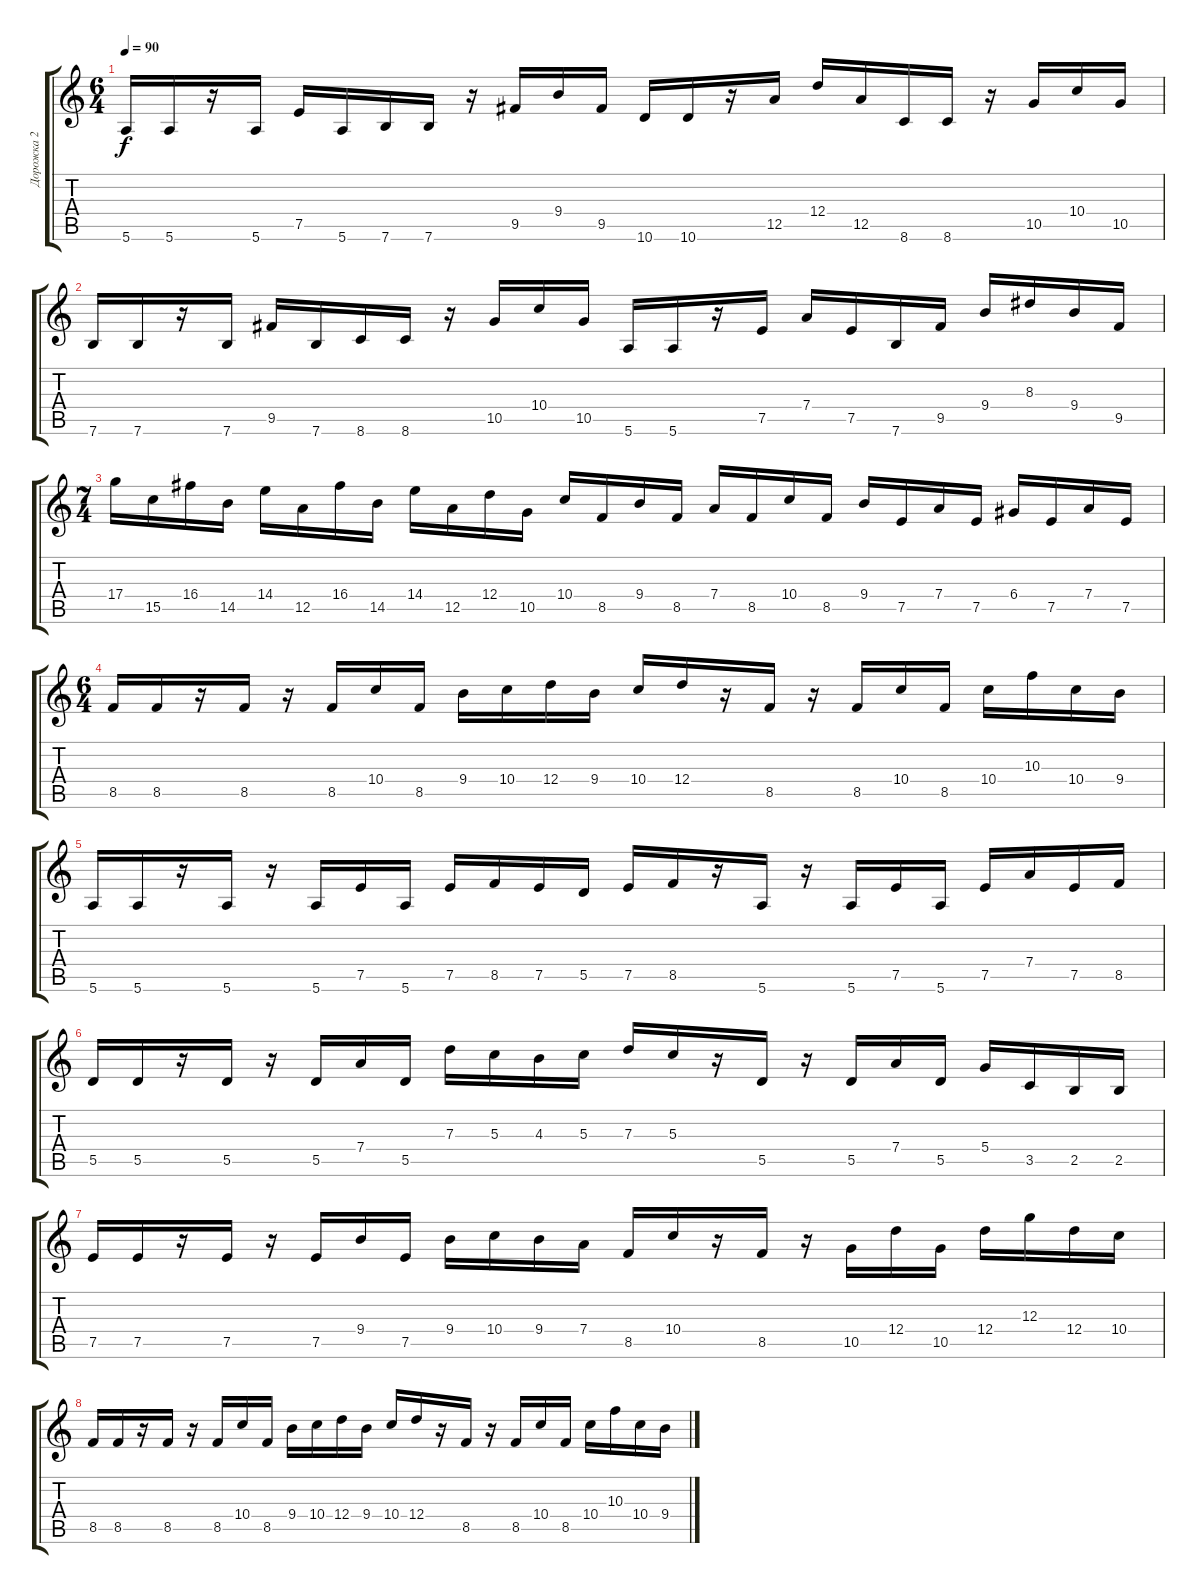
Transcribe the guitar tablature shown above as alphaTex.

\track ("Дорожка 2" "Дорожка 2") {instrument electricbasspick}
\staff {score tabs}
\tuning (E4 B3 G3 D3 A2 E2) {hide}
\ts (6 4)
\tempo 90
\clef g2
\ks c
5.6.16{dy f} 5.6.16 r.16 5.6.16 7.5.16 5.6.16 7.6.16 7.6.16 r.16 9.5.16 9.4.16 9.5.16 10.6.16 10.6.16 r.16 12.5.16 12.4.16 12.5.16 8.6.16 8.6.16 r.16 10.5.16 10.4.16 10.5.16 |
7.6.16 7.6.16 r.16 7.6.16 9.5.16 7.6.16 8.6.16 8.6.16 r.16 10.5.16 10.4.16 10.5.16 5.6.16 5.6.16 r.16 7.5.16 7.4.16 7.5.16 7.6.16 9.5.16 9.4.16 8.3.16 9.4.16 9.5.16 |
\ts (7 4)
17.4.16 15.5.16 16.4.16 14.5.16 14.4.16 12.5.16 16.4.16 14.5.16 14.4.16 12.5.16 12.4.16 10.5.16 10.4.16 8.5.16 9.4.16 8.5.16 7.4.16 8.5.16 10.4.16 8.5.16 9.4.16 7.5.16 7.4.16 7.5.16 6.4.16 7.5.16 7.4.16 7.5.16 |
\ts (6 4)
8.5.16 8.5.16 r.16 8.5.16 r.16 8.5.16 10.4.16 8.5.16 9.4.16 10.4.16 12.4.16 9.4.16 10.4.16 12.4.16 r.16 8.5.16 r.16 8.5.16 10.4.16 8.5.16 10.4.16 10.3.16 10.4.16 9.4.16 |
5.6.16 5.6.16 r.16 5.6.16 r.16 5.6.16 7.5.16 5.6.16 7.5.16 8.5.16 7.5.16 5.5.16 7.5.16 8.5.16 r.16 5.6.16 r.16 5.6.16 7.5.16 5.6.16 7.5.16 7.4.16 7.5.16 8.5.16 |
5.5.16 5.5.16 r.16 5.5.16 r.16 5.5.16 7.4.16 5.5.16 7.3.16 5.3.16 4.3.16 5.3.16 7.3.16 5.3.16 r.16 5.5.16 r.16 5.5.16 7.4.16 5.5.16 5.4.16 3.5.16 2.5.16 2.5.16 |
7.5.16 7.5.16 r.16 7.5.16 r.16 7.5.16 9.4.16 7.5.16 9.4.16 10.4.16 9.4.16 7.4.16 8.5.16 10.4.16 r.16 8.5.16 r.16 10.5.16 12.4.16 10.5.16 12.4.16 12.3.16 12.4.16 10.4.16 |
8.5.16 8.5.16 r.16 8.5.16 r.16 8.5.16 10.4.16 8.5.16 9.4.16 10.4.16 12.4.16 9.4.16 10.4.16 12.4.16 r.16 8.5.16 r.16 8.5.16 10.4.16 8.5.16 10.4.16 10.3.16 10.4.16 9.4.16
